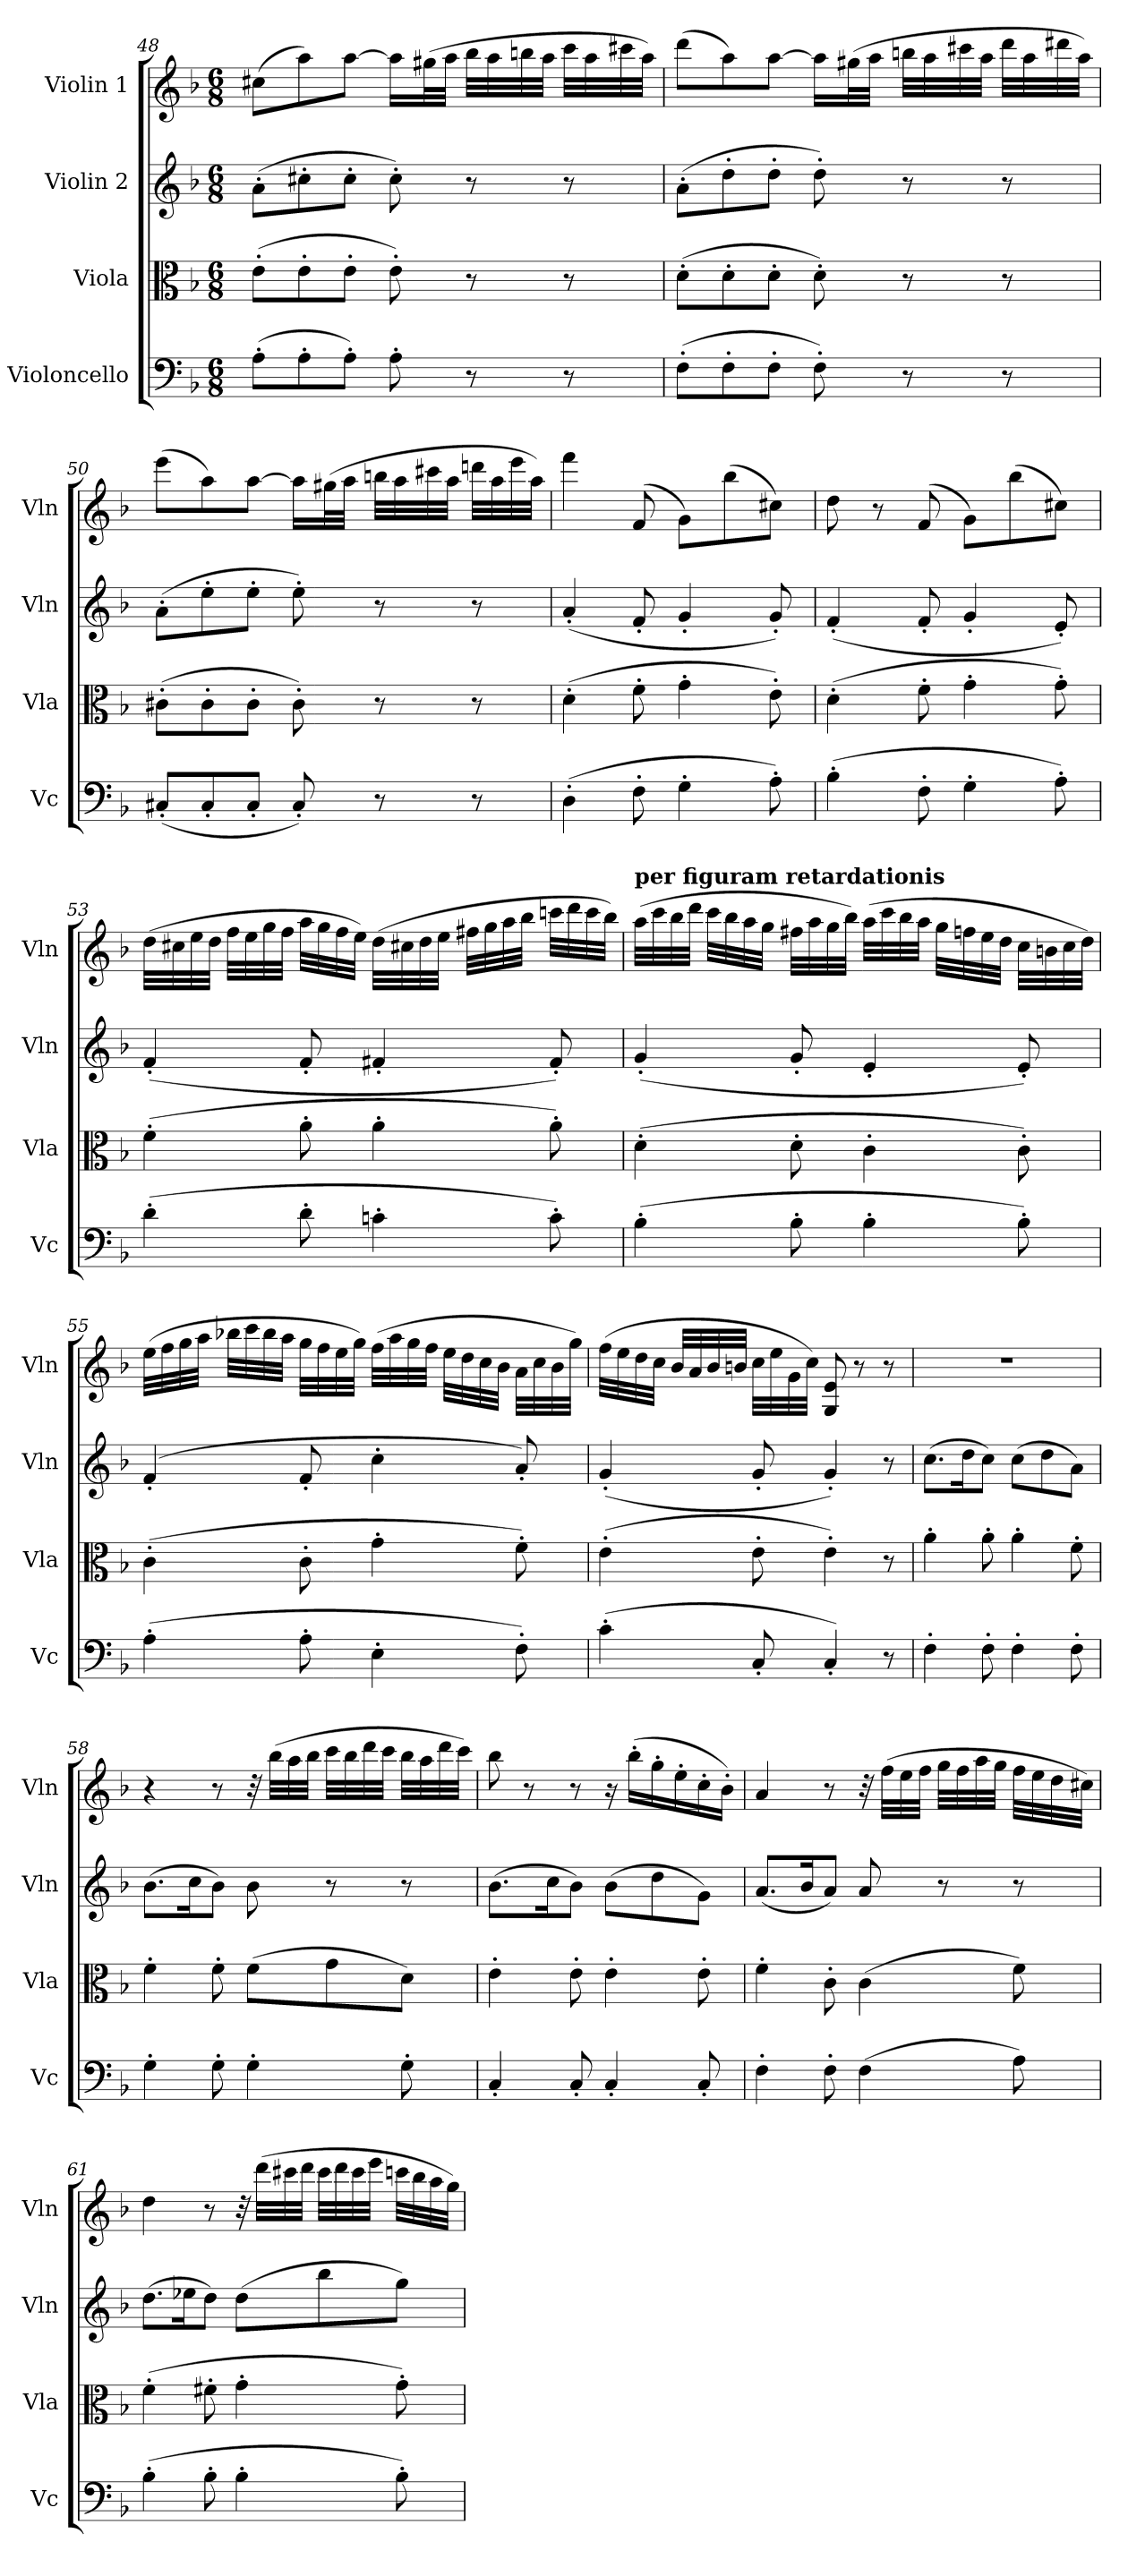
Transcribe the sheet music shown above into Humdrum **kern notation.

**kern	**kern	**kern	**kern
*part4	*part3	*part2	*part1
*staff4	*staff3	*staff2	*staff1
*I"Violoncello	*I"Viola	*I"Violin 2	*I"Violin 1
*I'Vc	*I'Vla	*I'Vln	*I'Vln
*clefF4	*clefC3	*clefG2	*clefG2
*k[b-]	*k[b-]	*k[b-]	*k[b-]
*M6/8	*M6/8	*M6/8	*M6/8
=48	=48	=48	=48
(8A'\L	(8e'\L	(8a'\L	(8cc#X\L
8A'\	8e'\	8cc#X'\	8aa\)
8A'\J)	8e'\J	8cc#'\J	[8aa\J
8A'\	8e'\)	8cc#'\)	16aa\LL]
.	.	.	(32gg#X\L
.	.	.	32aa\JJJ
8r	8r	8r	32bb-\LLL
.	.	.	32aa\
.	.	.	32bbn\
.	.	.	32aa\JJJ
8r	8r	8r	32ccc\LLL
.	.	.	32aa\
.	.	.	32ccc#X\
.	.	.	32aa\JJJ)
!!LO:LB:g=z
=49	=49	=49	=49
(8F'\L	(8d'\L	(8a'\L	(8ddd\L
8F'\	8d'\	8dd'\	8aa\)
8F'\J	8d'\J	8dd'\J	[8aa\J
8F'\)	8d'\)	8dd'\)	16aa\LL]
.	.	.	(32gg#X\L
.	.	.	32aa\JJJ
8r	8r	8r	32bbn\LLL
.	.	.	32aa\
.	.	.	32ccc#X\
.	.	.	32aa\JJJ
8r	8r	8r	32ddd\LLL
.	.	.	32aa\
.	.	.	32ddd#X\
.	.	.	32aa\JJJ)
=50	=50	=50	=50
(8C#X'/L	(8c#X'\L	(8a'\L	(8eee\L
8C#'/	8c#'\	8ee'\	8aa\)
8C#'/J	8c#'\J	8ee'\J	[8aa\J
8C#'/)	8c#'\)	8ee'\)	16aa\LL]
.	.	.	(32gg#X\L
.	.	.	32aa\JJJ
8r	8r	8r	32bbn\LLL
.	.	.	32aa\
.	.	.	32ccc#X\
.	.	.	32aa\JJJ
8r	8r	8r	32dddn\LLL
.	.	.	32aa\
.	.	.	32eee\
.	.	.	32aa\JJJ)
=51	=51	=51	=51
(4D'\	(4d'\	(4a'/	4fff\
8F'\	8f'\	8f'/	(8f/
4G'\	4g'\	4g'/	8g\L)
.	.	.	(8bb-\
8A'\)	8e'\)	8g'/)	8cc#X\J)
=52	=52	=52	=52
(4B-'\	(4d'\	(4f'/	8dd\
.	.	.	8r
8F'\	8f'\	8f'/	(8f/
4G'\	4g'\	4g'/	8g\L)
.	.	.	(8bb-\
8A'\)	8g'\)	8e'/)	8cc#X\J)
!!LO:LB:g=z
=53	=53	=53	=53
(4d'\	(4f'\	(4f'/	(32dd\LLL
.	.	.	32cc#X\
.	.	.	32ee\
.	.	.	32dd\JJJ
.	.	.	32ff\LLL
.	.	.	32ee\
.	.	.	32gg\
.	.	.	32ff\JJJ
8d'\	8a'\	8f'/	32aa\LLL
.	.	.	32gg\
.	.	.	32ff\
.	.	.	32ee\JJJ)
4cn'\	4a'\	4f#X'/	(32dd\LLL
.	.	.	32cc#X\
.	.	.	32dd\
.	.	.	32ee\JJJ
.	.	.	32ff#X\LLL
.	.	.	32gg\
.	.	.	32aa\
.	.	.	32bb-\JJJ
8c'\)	8a'\)	8f#'/)	32cccn\LLL
.	.	.	32ddd\
.	.	.	32ccc\
.	.	.	32bb-\JJJ)
!!LO:LB:g=z
=54	=54	=54	=54
!	!	!	!LO:TX:a:B:t=per figuram retardationis
(4B-'\	(4d'\	(4g'/	(32aa\LLL
.	.	.	32ccc\
.	.	.	32bb-\
.	.	.	32ddd\JJJ
.	.	.	32ccc\LLL
.	.	.	32bb-\
.	.	.	32aa\
.	.	.	32gg\JJJ
8B-'\	8d'\	8g'/	32ff#X\LLL
.	.	.	32aa\
.	.	.	32gg\
.	.	.	32bb-\JJJ)
4B-'\	4c'\	4e'/	(32aa\LLL
.	.	.	32ccc\
.	.	.	32bb-\
.	.	.	32aa\JJJ
.	.	.	32gg\LLL
.	.	.	32ffn\
.	.	.	32ee\
.	.	.	32dd\JJJ
8B-'\)	8c'\)	8e'/)	32cc\LLL
.	.	.	32bn\
.	.	.	32cc\
.	.	.	32dd\JJJ)
!!LO:PB:g=z
=55	=55	=55	=55
(4A'\	(4c'\	(4f'/	(32ee\LLL
.	.	.	32ff\
.	.	.	32gg\
.	.	.	32aa\JJJ
.	.	.	32bb-X\LLL
.	.	.	32ccc\
.	.	.	32bb-\
.	.	.	32aa\JJJ
8A'\	8c'\	8f'/	32gg\LLL
.	.	.	32ff\
.	.	.	32ee\
.	.	.	32gg\JJJ)
4E'\	4g'\	4cc'\	(32ff\LLL
.	.	.	32aa\
.	.	.	32gg\
.	.	.	32ff\JJJ
.	.	.	32ee\LLL
.	.	.	32dd\
.	.	.	32cc\
.	.	.	32b-\JJJ
8F'\)	8f'\)	8a'/)	32a\LLL
.	.	.	32cc\
.	.	.	32b-\
.	.	.	32gg\JJJ)
=56	=56	=56	=56
(4c'\	(4e'\	(4g'/	(32ff\LLL
.	.	.	32ee\
.	.	.	32dd\
.	.	.	32cc\JJJ
.	.	.	32b-/LLL
.	.	.	32a/
.	.	.	32b-/
.	.	.	32bn/JJJ
8C'/	8e'\	8g'/	32cc\LLL
.	.	.	32ee\
.	.	.	32g\
.	.	.	32cc\JJJ)
4C'/)	4e'\)	4g'/)	8G/ 8e/
.	.	.	8r
8r	8r	8r	8r
!!LO:LB:g=z
=57	=57	=57	=57
4F'\	4a'\	(8.cc\L	2.r
.	.	16dd\K	.
8F'\	8a'\	8cc\J)	.
4F'\	4a'\	(8cc\L	.
.	.	8dd\	.
8F'\	8f'\	8a\J)	.
=58	=58	=58	=58
4G'\	4f'\	(8.b-\L	4r
.	.	16cc\K	.
8G'\	8f'\	8b-\J)	8r
4G'\	(8f\L	8b-\	32r
.	.	.	(32bb-\LLL
.	.	.	32aa\
.	.	.	32bb-\JJJ
.	8g\	8r	32ccc\LLL
.	.	.	32bb-\
.	.	.	32ddd\
.	.	.	32ccc\JJJ
8G'\	8d\J)	8r	32bb-\LLL
.	.	.	32aa\
.	.	.	32ddd\
.	.	.	32ccc\JJJ)
=59	=59	=59	=59
4C'/	4e'\	(8.b-\L	8bb-\
.	.	.	8r
.	.	16cc\K	.
8C'/	8e'\	8b-\J)	8r
4C'/	4e'\	(8b-\L	16r
.	.	.	(16bb-'\LL
.	.	8dd\	16gg'\
.	.	.	16ee'\
8C'/	8e'\	8g\J)	16cc'\
.	.	.	16b-'\JJ)
!!LO:LB:g=z
=60	=60	=60	=60
4F'\	4f'\	(8.a/L	4a/
.	.	16b-/K	.
8F'\	8c'\	8a/J)	8r
(4F\	(4c\	8a/	32r
.	.	.	(32ff\LLL
.	.	.	32ee\
.	.	.	32ff\JJJ
.	.	8r	32gg\LLL
.	.	.	32ff\
.	.	.	32aa\
.	.	.	32gg\JJJ
8A\)	8f\)	8r	32ff\LLL
.	.	.	32ee\
.	.	.	32dd\
.	.	.	32cc#X\JJJ)
=61	=61	=61	=61
(4B-'\	(4f'\	(8.dd\L	4dd\
.	.	16ee-X\K	.
8B-'\	8f#X'\	8dd\J)	8r
4B-'\	4g'\	(8dd\L	32r
.	.	.	(32ddd\LLL
.	.	.	32ccc#X\
.	.	.	32ddd\JJJ
.	.	8bb-\	32ccc#\LLL
.	.	.	32ddd\
.	.	.	32ccc#\
.	.	.	32eee\JJJ
8B-'\)	8g'\)	8gg\J)	32cccn\LLL
.	.	.	32bb-\
.	.	.	32aa\
.	.	.	32gg\JJJ)
=	=	=	=
*-	*-	*-	*-
